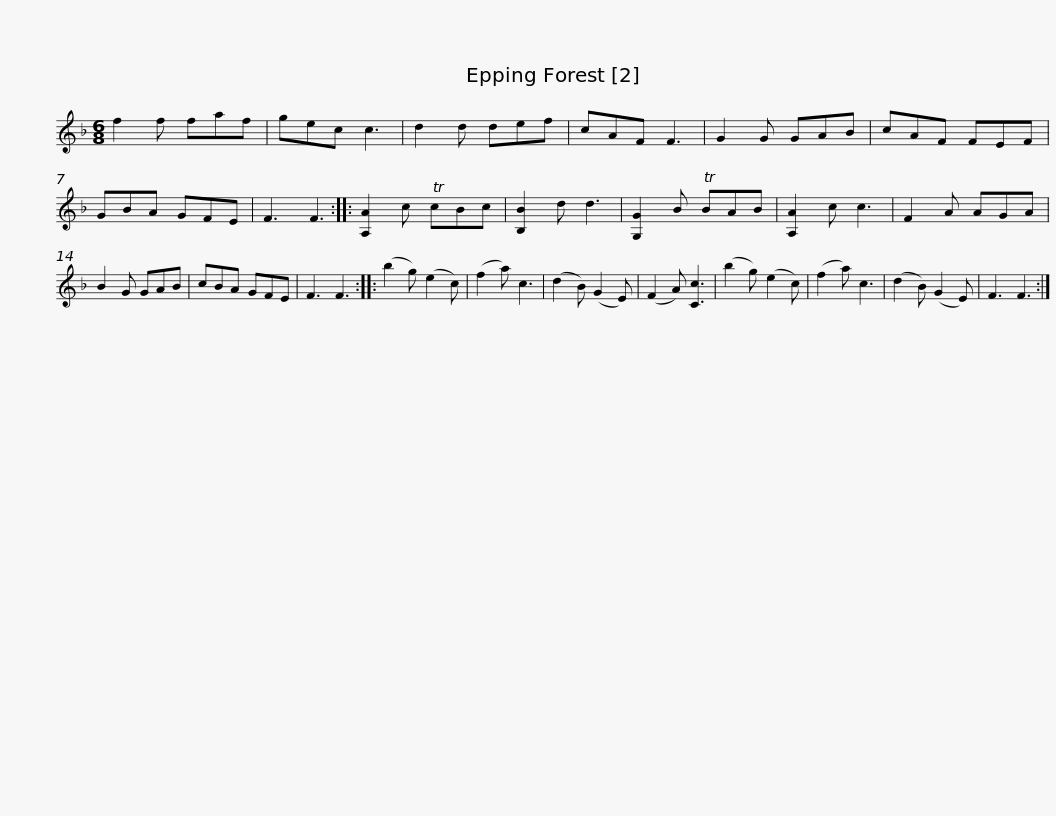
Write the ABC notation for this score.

X:1
L:1/8
M:6/8
I:linebreak $
K:F
V:1 treble
V:1
 f2 f faf | gec c3 | d2 d def | cAF F3 | G2 G GAB | %5
 cAF FEF | GBA GFE | F3 F3 ::$ [A,A]2 c TcBc | [B,B]2 d d3 | %10
 [G,G]2 B TBAB | [A,A]2 c c3 | F2 A AGA | B2 G GAB | cBA GFE | %15
 F3 F3 ::$ (b2 g) (e2 c) | (f2 a) c3 | (d2 B) (G2 E) | (F2 A) [Cc]3 | %20
 (b2 g) (e2 c) | (f2 a) c3 | (d2 B) (G2 E) | F3 F3 :| %24
